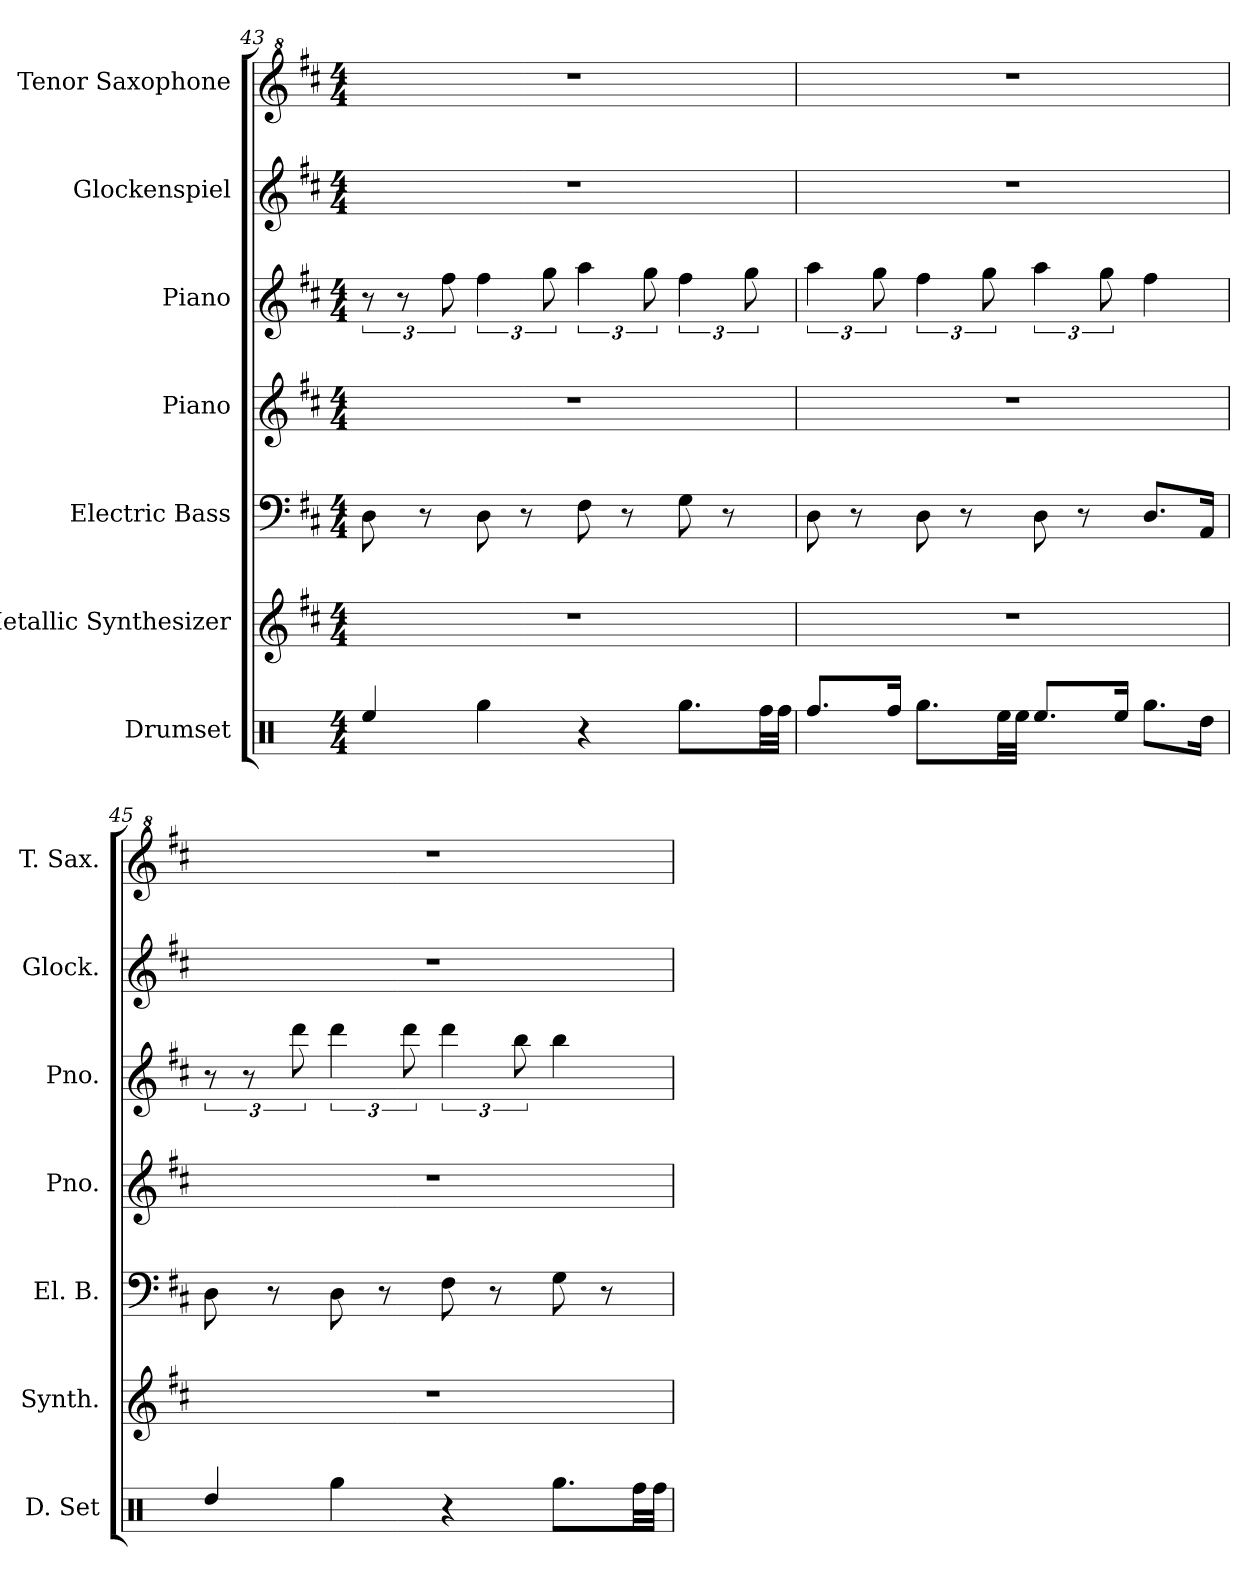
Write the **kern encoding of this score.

**kern	**kern	**kern	**kern	**kern	**kern	**kern
*part7	*part6	*part5	*part4	*part3	*part2	*part1
*staff7	*staff6	*staff5	*staff4	*staff3	*staff2	*staff1
*I"Drumset	*I"Metallic Synthesizer	*I"Electric Bass	*I"Piano	*I"Piano	*I"Glockenspiel	*I"Tenor Saxophone
*I'D. Set	*I'Synth.	*I'El. B.	*I'Pno.	*I'Pno.	*I'Glock.	*I'T. Sax.
*clefX	*clefG2	*clefF4	*clefG2	*clefG2	*clefG2	*clefG^2
*	*	*ITrd7c12	*	*	*ITrd-14c-24	*ITrd8c14
*k[]	*k[f#c#]	*k[f#c#]	*k[f#c#]	*k[f#c#]	*k[f#c#]	*k[f#c#]
*M4/4	*M4/4	*M4/4	*M4/4	*M4/4	*M4/4	*M4/4
=43	=43	=43	=43	=43	=43	=43
4Ree/	1r	8DD\	1r	12r	1r	1r
.	.	.	.	12r	.	.
.	.	8r	.	.	.	.
.	.	.	.	12ff#\	.	.
4Rgg\	.	8DD\	.	6ff#\	.	.
.	.	8r	.	.	.	.
.	.	.	.	12gg\	.	.
4r	.	8FF#\	.	6aa\	.	.
.	.	8r	.	.	.	.
.	.	.	.	12gg\	.	.
8.Rgg\L	.	8GG\	.	6ff#\	.	.
.	.	8r	.	.	.	.
.	.	.	.	12gg\	.	.
32Rff\LL	.	.	.	.	.	.
32Rff\JJJ	.	.	.	.	.	.
!!LO:PB:g=z
=44	=44	=44	=44	=44	=44	=44
8.Rff/L	1r	8DD\	1r	6aa\	1r	1r
.	.	8r	.	.	.	.
.	.	.	.	12gg\	.	.
16Rff/Jk	.	.	.	.	.	.
8.Rgg\L	.	8DD\	.	6ff#\	.	.
.	.	8r	.	.	.	.
.	.	.	.	12gg\	.	.
32Ree\LL	.	.	.	.	.	.
32Ree\JJJ	.	.	.	.	.	.
8.Ree/L	.	8DD\	.	6aa\	.	.
.	.	8r	.	.	.	.
.	.	.	.	12gg\	.	.
16Ree/Jk	.	.	.	.	.	.
8.Rgg\L	.	8.DD/L	.	4ff#\	.	.
16Rdd\Jk	.	16AAA/Jk	.	.	.	.
=45	=45	=45	=45	=45	=45	=45
4Rdd/	1r	8DD\	1r	12r	1r	1r
.	.	.	.	12r	.	.
.	.	8r	.	.	.	.
.	.	.	.	12ddd\	.	.
4Rgg\	.	8DD\	.	6ddd\	.	.
.	.	8r	.	.	.	.
.	.	.	.	12ddd\	.	.
4r	.	8FF#\	.	6ddd\	.	.
.	.	8r	.	.	.	.
.	.	.	.	12bb\	.	.
8.Rgg\L	.	8GG\	.	4bb\	.	.
.	.	8r	.	.	.	.
32Rff\LL	.	.	.	.	.	.
32Rff\JJJ	.	.	.	.	.	.
=	=	=	=	=	=	=
*-	*-	*-	*-	*-	*-	*-
